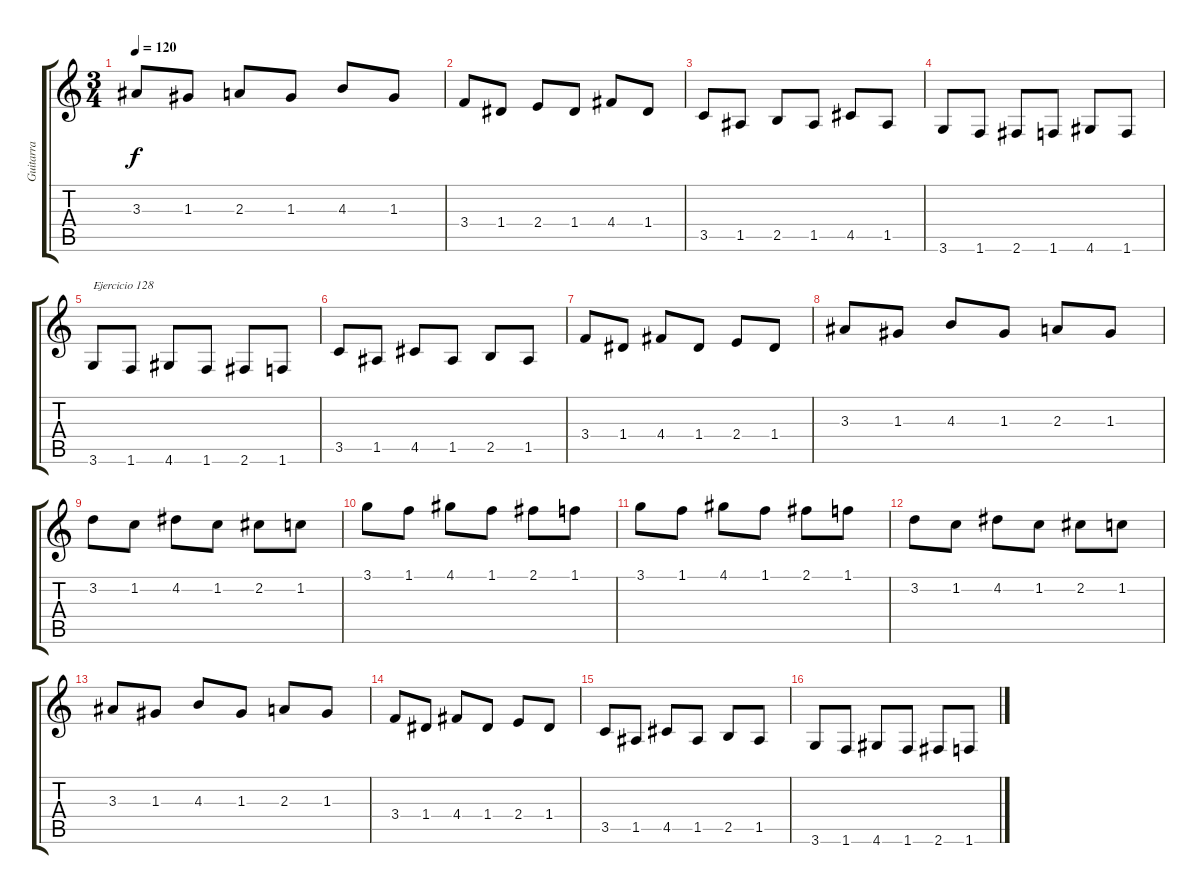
\track ("Guitarra" "Guitarra") {instrument acousticguitarnylon}
\staff {score tabs}
\tuning (E4 B3 G3 D3 A2 E2) {hide}
\ts (3 4)
\tempo 120
\clef g2
\ks c
3.3.8{dy f} 1.3.8 2.3.8 1.3.8 4.3.8 1.3.8 |
3.4.8 1.4.8 2.4.8 1.4.8 4.4.8 1.4.8 |
3.5.8 1.5.8 2.5.8 1.5.8 4.5.8 1.5.8 |
3.6.8 1.6.8 2.6.8 1.6.8 4.6.8 1.6.8 |
3.6.8{txt "Ejercicio 128"} 1.6.8 4.6.8 1.6.8 2.6.8 1.6.8 |
3.5.8 1.5.8 4.5.8 1.5.8 2.5.8 1.5.8 |
3.4.8 1.4.8 4.4.8 1.4.8 2.4.8 1.4.8 |
3.3.8 1.3.8 4.3.8 1.3.8 2.3.8 1.3.8 |
3.2.8 1.2.8 4.2.8 1.2.8 2.2.8 1.2.8 |
3.1.8 1.1.8 4.1.8 1.1.8 2.1.8 1.1.8 |
3.1.8 1.1.8 4.1.8 1.1.8 2.1.8 1.1.8 |
3.2.8 1.2.8 4.2.8 1.2.8 2.2.8 1.2.8 |
3.3.8 1.3.8 4.3.8 1.3.8 2.3.8 1.3.8 |
3.4.8 1.4.8 4.4.8 1.4.8 2.4.8 1.4.8 |
3.5.8 1.5.8 4.5.8 1.5.8 2.5.8 1.5.8 |
3.6.8 1.6.8 4.6.8 1.6.8 2.6.8 1.6.8
